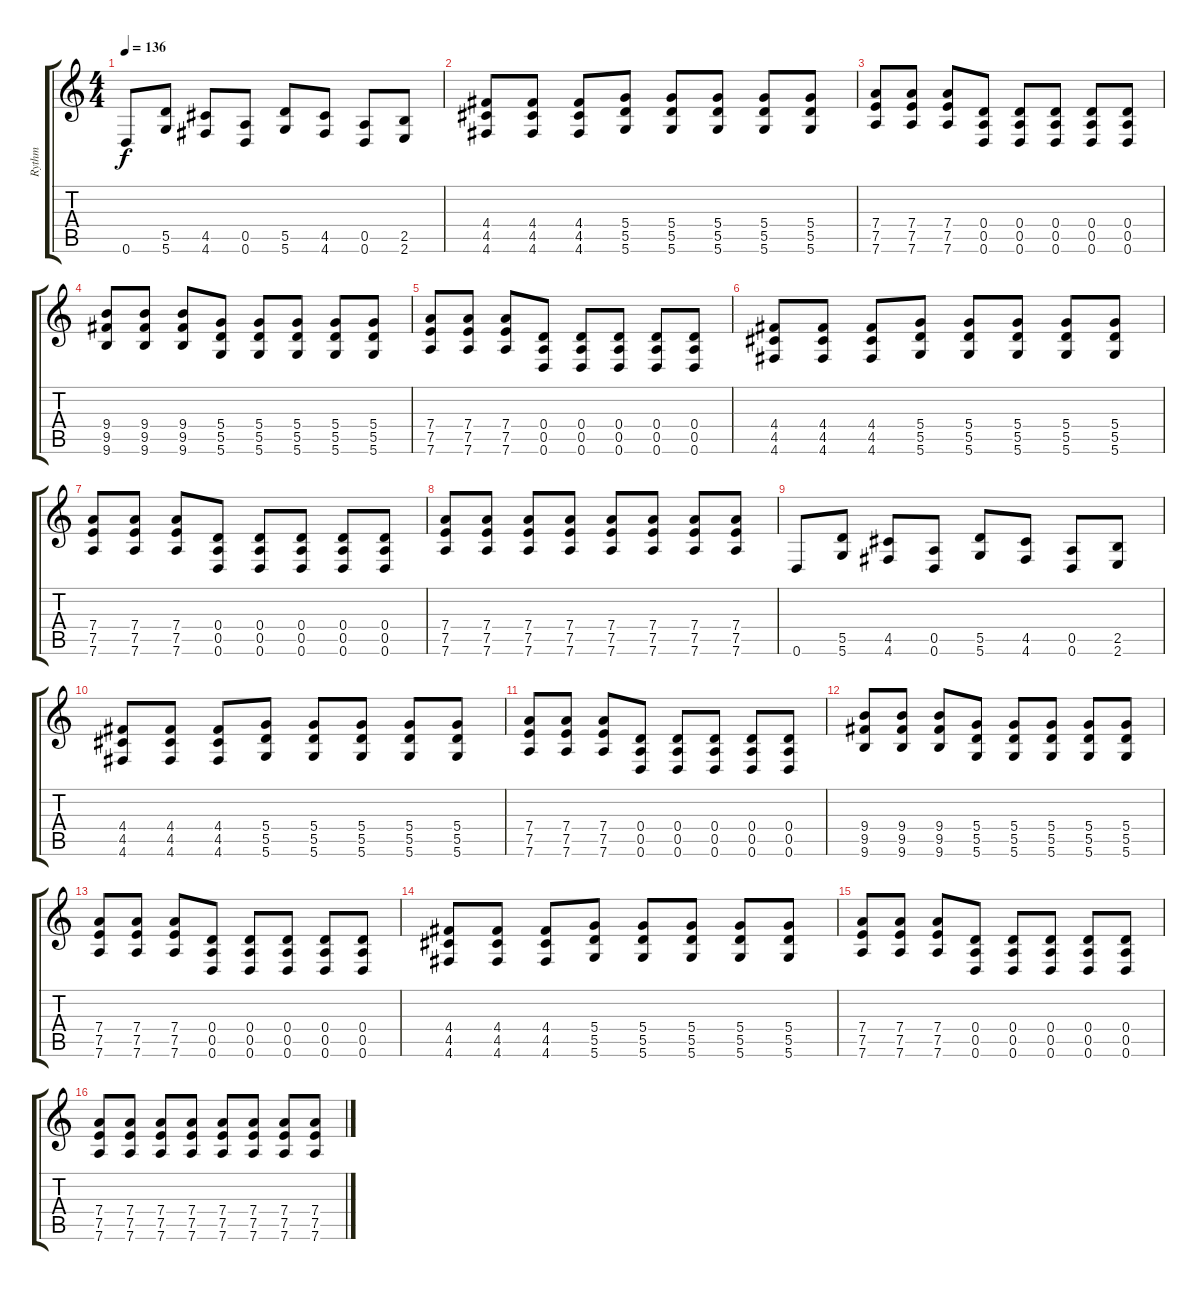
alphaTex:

\track ("Rythm" "Rythm") {instrument distortionguitar}
\staff {score tabs}
\tuning (E4 B3 G3 D3 A2 D2) {hide}
\ts (4 4)
\tempo 136
\clef g2
\ks c
0.6.8{dy f} (5.5 5.6).8 (4.5 4.6).8 (0.5 0.6).8 (5.5 5.6).8 (4.5 4.6).8 (0.5 0.6).8 (2.5 2.6).8 |
(4.4 4.5 4.6).8 (4.4 4.5 4.6).8 (4.4 4.5 4.6).8 (5.4 5.5 5.6).8 (5.4 5.5 5.6).8 (5.4 5.5 5.6).8 (5.4 5.5 5.6).8 (5.4 5.5 5.6).8 |
(7.4 7.5 7.6).8 (7.4 7.5 7.6).8 (7.4 7.5 7.6).8 (0.4 0.5 0.6).8 (0.4 0.5 0.6).8 (0.4 0.5 0.6).8 (0.4 0.5 0.6).8 (0.4 0.5 0.6).8 |
(9.4 9.5 9.6).8 (9.4 9.5 9.6).8 (9.4 9.5 9.6).8 (5.4 5.5 5.6).8 (5.4 5.5 5.6).8 (5.4 5.5 5.6).8 (5.4 5.5 5.6).8 (5.4 5.5 5.6).8 |
(7.4 7.5 7.6).8 (7.4 7.5 7.6).8 (7.4 7.5 7.6).8 (0.4 0.5 0.6).8 (0.4 0.5 0.6).8 (0.4 0.5 0.6).8 (0.4 0.5 0.6).8 (0.4 0.5 0.6).8 |
(4.4 4.5 4.6).8 (4.4 4.5 4.6).8 (4.4 4.5 4.6).8 (5.4 5.5 5.6).8 (5.4 5.5 5.6).8 (5.4 5.5 5.6).8 (5.4 5.5 5.6).8 (5.4 5.5 5.6).8 |
(7.4 7.5 7.6).8 (7.4 7.5 7.6).8 (7.4 7.5 7.6).8 (0.4 0.5 0.6).8 (0.4 0.5 0.6).8 (0.4 0.5 0.6).8 (0.4 0.5 0.6).8 (0.4 0.5 0.6).8 |
(7.4 7.5 7.6).8 (7.4 7.5 7.6).8 (7.4 7.5 7.6).8 (7.4 7.5 7.6).8 (7.4 7.5 7.6).8 (7.4 7.5 7.6).8 (7.4 7.5 7.6).8 (7.4 7.5 7.6).8 |
0.6.8 (5.5 5.6).8 (4.5 4.6).8 (0.5 0.6).8 (5.5 5.6).8 (4.5 4.6).8 (0.5 0.6).8 (2.5 2.6).8 |
(4.4 4.5 4.6).8 (4.4 4.5 4.6).8 (4.4 4.5 4.6).8 (5.4 5.5 5.6).8 (5.4 5.5 5.6).8 (5.4 5.5 5.6).8 (5.4 5.5 5.6).8 (5.4 5.5 5.6).8 |
(7.4 7.5 7.6).8 (7.4 7.5 7.6).8 (7.4 7.5 7.6).8 (0.4 0.5 0.6).8 (0.4 0.5 0.6).8 (0.4 0.5 0.6).8 (0.4 0.5 0.6).8 (0.4 0.5 0.6).8 |
(9.4 9.5 9.6).8 (9.4 9.5 9.6).8 (9.4 9.5 9.6).8 (5.4 5.5 5.6).8 (5.4 5.5 5.6).8 (5.4 5.5 5.6).8 (5.4 5.5 5.6).8 (5.4 5.5 5.6).8 |
(7.4 7.5 7.6).8 (7.4 7.5 7.6).8 (7.4 7.5 7.6).8 (0.4 0.5 0.6).8 (0.4 0.5 0.6).8 (0.4 0.5 0.6).8 (0.4 0.5 0.6).8 (0.4 0.5 0.6).8 |
(4.4 4.5 4.6).8 (4.4 4.5 4.6).8 (4.4 4.5 4.6).8 (5.4 5.5 5.6).8 (5.4 5.5 5.6).8 (5.4 5.5 5.6).8 (5.4 5.5 5.6).8 (5.4 5.5 5.6).8 |
(7.4 7.5 7.6).8 (7.4 7.5 7.6).8 (7.4 7.5 7.6).8 (0.4 0.5 0.6).8 (0.4 0.5 0.6).8 (0.4 0.5 0.6).8 (0.4 0.5 0.6).8 (0.4 0.5 0.6).8 |
(7.4 7.5 7.6).8 (7.4 7.5 7.6).8 (7.4 7.5 7.6).8 (7.4 7.5 7.6).8 (7.4 7.5 7.6).8 (7.4 7.5 7.6).8 (7.4 7.5 7.6).8 (7.4 7.5 7.6).8
